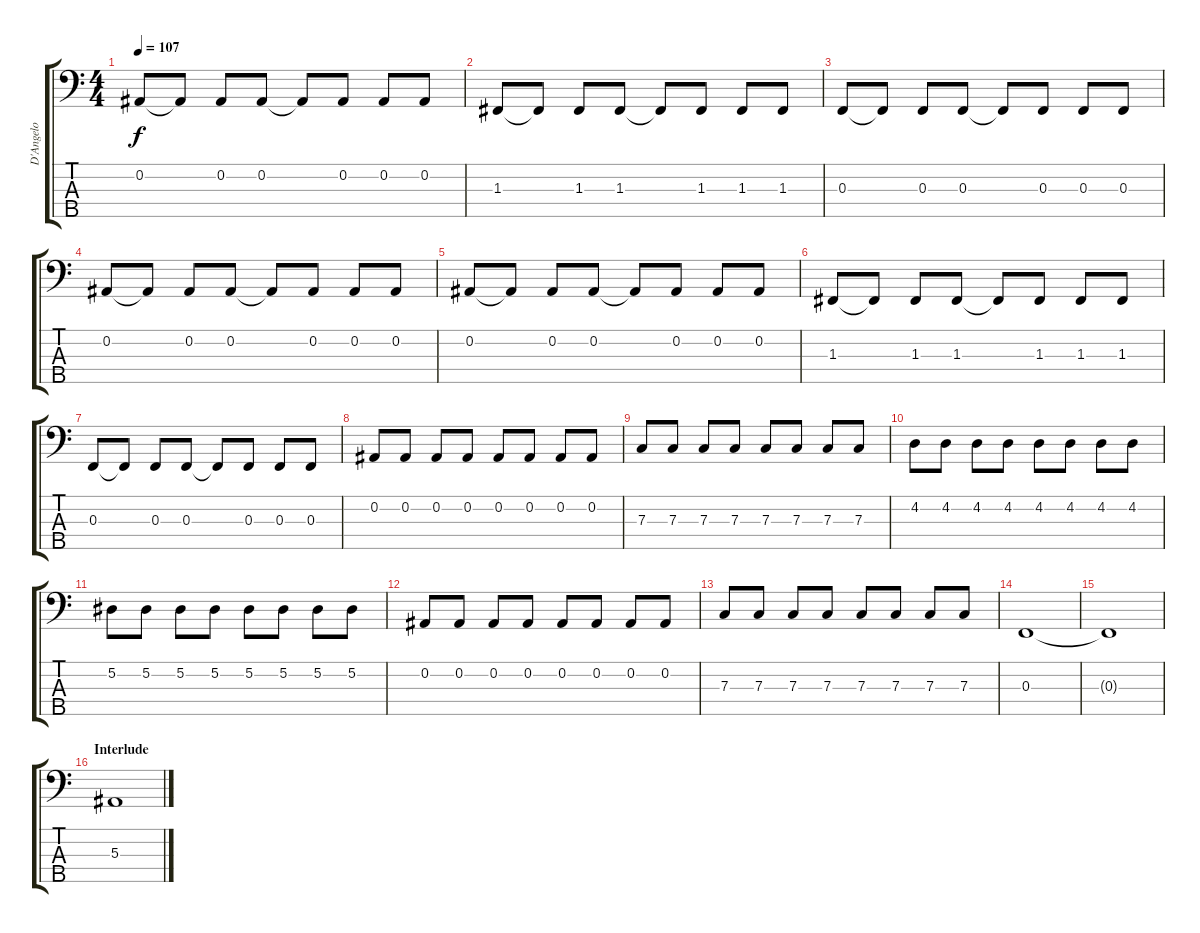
\track ("D'Angelo" "D'Angelo") {instrument electricbasspick}
\staff {score tabs}
\tuning (Eb2 Bb1 F1 C1 G0) {hide}
\ts (4 4)
\tempo 107
\clef f4
\ks c
0.2.8{dy f} 0.2{t}.8 0.2.8 0.2.8 0.2{t}.8 0.2.8 0.2.8 0.2.8 |
1.3.8 1.3{t}.8 1.3.8 1.3.8 1.3{t}.8 1.3.8 1.3.8 1.3.8 |
0.3.8 0.3{t}.8 0.3.8 0.3.8 0.3{t}.8 0.3.8 0.3.8 0.3.8 |
0.2.8 0.2{t}.8 0.2.8 0.2.8 0.2{t}.8 0.2.8 0.2.8 0.2.8 |
0.2.8 0.2{t}.8 0.2.8 0.2.8 0.2{t}.8 0.2.8 0.2.8 0.2.8 |
1.3.8 1.3{t}.8 1.3.8 1.3.8 1.3{t}.8 1.3.8 1.3.8 1.3.8 |
0.3.8 0.3{t}.8 0.3.8 0.3.8 0.3{t}.8 0.3.8 0.3.8 0.3.8 |
0.2.8 0.2.8 0.2.8 0.2.8 0.2.8 0.2.8 0.2.8 0.2.8 |
7.3.8 7.3.8 7.3.8 7.3.8 7.3.8 7.3.8 7.3.8 7.3.8 |
4.2.8 4.2.8 4.2.8 4.2.8 4.2.8 4.2.8 4.2.8 4.2.8 |
5.2.8 5.2.8 5.2.8 5.2.8 5.2.8 5.2.8 5.2.8 5.2.8 |
0.2.8 0.2.8 0.2.8 0.2.8 0.2.8 0.2.8 0.2.8 0.2.8 |
7.3.8 7.3.8 7.3.8 7.3.8 7.3.8 7.3.8 7.3.8 7.3.8 |
0.3.1 |
0.3{t}.1 |
\section ("" "Interlude")
5.3.1
